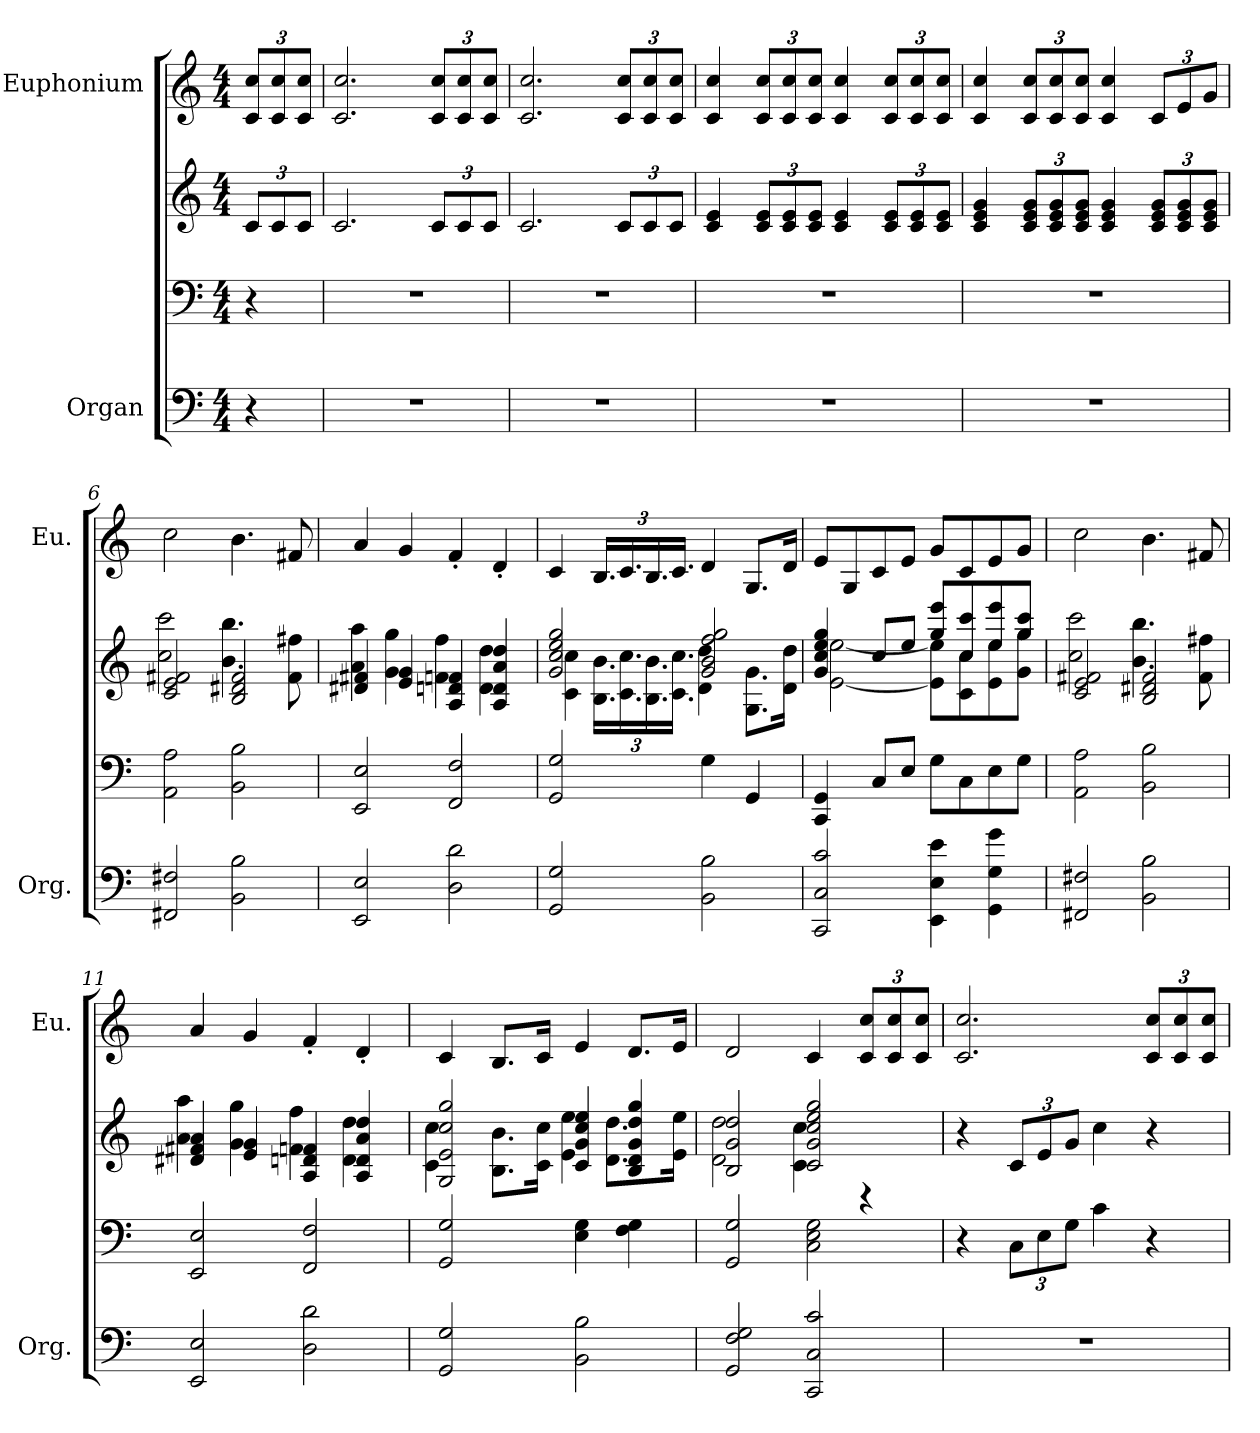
**kern	**kern	**kern	**kern
*part2	*part2	*part2	*part1
*staff4	*staff3	*staff2	*staff1
*I"Organ	*	*	*I"Euphonium
*I'Org.	*	*	*I'Eu.
*clefF4	*clefF4	*clefG2	*
*k[]	*k[]	*k[]	*k[]
*C:	*C:	*C:	*C:
*M4/4	*M4/4	*M4/4	*M4/4
*	*	*Xbrackettup	*Xbrackettup
=1	=1	=1	=1
4r	4r	12c/L	12c/ 12cc/L
.	.	12c/	12c/ 12cc/
.	.	12c/J	12c/ 12cc/J
=2	=2	=2	=2
1r	1r	2.c/	2.c/ 2.cc/
.	.	12c/L	12c/ 12cc/L
.	.	12c/	12c/ 12cc/
.	.	12c/J	12c/ 12cc/J
=3	=3	=3	=3
1r	1r	2.c/	2.c/ 2.cc/
.	.	12c/L	12c/ 12cc/L
.	.	12c/	12c/ 12cc/
.	.	12c/J	12c/ 12cc/J
=4	=4	=4	=4
1r	1r	4c/ 4e/	4c/ 4cc/
.	.	12c/ 12e/L	12c/ 12cc/L
.	.	12c/ 12e/	12c/ 12cc/
.	.	12c/ 12e/J	12c/ 12cc/J
.	.	4c/ 4e/	4c/ 4cc/
.	.	12c/ 12e/L	12c/ 12cc/L
.	.	12c/ 12e/	12c/ 12cc/
.	.	12c/ 12e/J	12c/ 12cc/J
=5	=5	=5	=5
1r	1r	4c/ 4e/ 4g/	4c/ 4cc/
.	.	12c/ 12e/ 12g/L	12c/ 12cc/L
.	.	12c/ 12e/ 12g/	12c/ 12cc/
.	.	12c/ 12e/ 12g/J	12c/ 12cc/J
.	.	4c/ 4e/ 4g/	4c/ 4cc/
.	.	12c/ 12e/ 12g/L	12c/L
.	.	12c/ 12e/ 12g/	12e/
.	.	12c/ 12e/ 12g/J	12g/J
=6	=6	=6	=6
*	*	*^	*
2FF#X/ 2F#X/	2AA\ 2A\	2c/ 2e/ 2f#X/	2cc\ 2ccc\	2cc\
2BB\ 2B\	2BB\ 2B\	2B/ 2d#X/ 2f#/	4.b\ 4.bb\	4.b\
.	.	.	8f#\ 8ff#X\	8f#X/
!!LO:LB:g=z
=7	=7	=7	=7	=7
2EE/ 2E/	2EE/ 2E/	4d#X/ 4f#X/	4a\ 4aa\	4a/
.	.	4e/ 4g/	4g\ 4gg\	4g/
2D\ 2d\	2FF/ 2F/	4A/ 4dn/ 4fn/	4f\ 4ff\	4f'/
.	.	4A/ 4d/ 4a/ 4dd/	4d\ 4dd\	4d'/
=8	=8	=8	=8	=8
2GG/ 2G/	2GG/ 2G/	2g/ 2cc/ 2ee/ 2gg/	4c\ 4cc\	4c/
.	.	.	24.B\ 24.b\LL	24.B/LL
.	.	.	24.c\ 24.cc\	24.c/
.	.	.	24.B\ 24.b\	24.B/
.	.	.	24.c\ 24.cc\JJ	24.c/JJ
2BB\ 2B\	4G\	2g/ 2b/ 2ff/ 2gg/	4d\ 4dd\	4d/
.	4GG/	.	8.G\ 8.g\L	8.G/L
.	.	.	16d\ 16dd\Jk	16d/Jk
=9	=9	=9	=9	=9
2CC/ 2C/ 2c/	4CC/ 4GG/	4g/ 4cc/ 4ee/ 4gg/	[2e\ [2ee\	8e/L
.	.	.	.	8G/
.	8C/L	8cc/L	.	8c/
.	8E/J	8ee/J	.	8e/J
4EE\ 4E\ 4e\	8G\L	8gg/ 8eee/L	8e\] 8ee\]L	8g/L
.	8C\	8cc/ 8ccc/	8c\ 8cc\	8c/
4GG\ 4G\ 4g\	8E\	8ee/ 8eee/	8e\ 8ee\	8e/
.	8G\J	8gg/ 8ccc/J	8g\ 8gg\J	8g/J
=10	=10	=10	=10	=10
2FF#X/ 2F#X/	2AA\ 2A\	2c/ 2e/ 2f#X/	2cc\ 2ccc\	2cc\
2BB\ 2B\	2BB\ 2B\	2B/ 2d#X/ 2f#/	4.b\ 4.bb\	4.b\
.	.	.	8f#\ 8ff#X\	8f#X/
=11	=11	=11	=11	=11
2EE/ 2E/	2EE/ 2E/	4d#X/ 4f#X/ 4a/	4a\ 4aa\	4a/
.	.	4e/ 4g/	4g\ 4gg\	4g/
2D\ 2d\	2FF/ 2F/	4A/ 4dn/ 4fn/	4f\ 4ff\	4f'/
.	.	4A/ 4d/ 4a/ 4dd/	4d\ 4dd\	4d'/
!!LO:PB:g=z
=12	=12	=12	=12	=12
2GG/ 2G/	2GG/ 2G/	2G/ 2e/ 2cc/ 2gg/	4c\ 4cc\	4c/
.	.	.	8.B\ 8.b\L	8.B/L
.	.	.	16c\ 16cc\Jk	16c/Jk
2BB\ 2B\	4E\ 4G\	4c/ 4g/ 4cc/ 4ee/	4e\ 4ee\	4e/
.	4F\ 4G\	4B/ 4d/ 4g/ 4dd/ 4gg/	8.d\ 8.dd\L	8.d/L
.	.	.	16e\ 16ee\Jk	16e/Jk
=13	=13	=13	=13	=13
2GG/ 2F/ 2G/	2GG/ 2G/	2B/ 2g/ 2dd/	2d\ 2dd\	2d/
2CC/ 2C/ 2c/	2C\ 2E\ 2G\	2c/ 2g/ 2cc/ 2ee/ 2gg/	4c\ 4cc\	4c/
.	.	.	4r	12c/ 12cc/L
.	.	.	.	12c/ 12cc/
.	.	.	.	12c/ 12cc/J
*	*	*v	*v	*
=14	=14	=14	=14
1r	4r	4r	2.c/ 2.cc/
*	*Xbrackettup	*	*
.	12C\L	12c/L	.
.	12E\	12e/	.
.	12G\J	12g/J	.
.	4c\	4cc\	.
.	4r	4r	12c/ 12cc/L
.	.	.	12c/ 12cc/
.	.	.	12c/ 12cc/J
=	=	=	=
*-	*-	*-	*-
